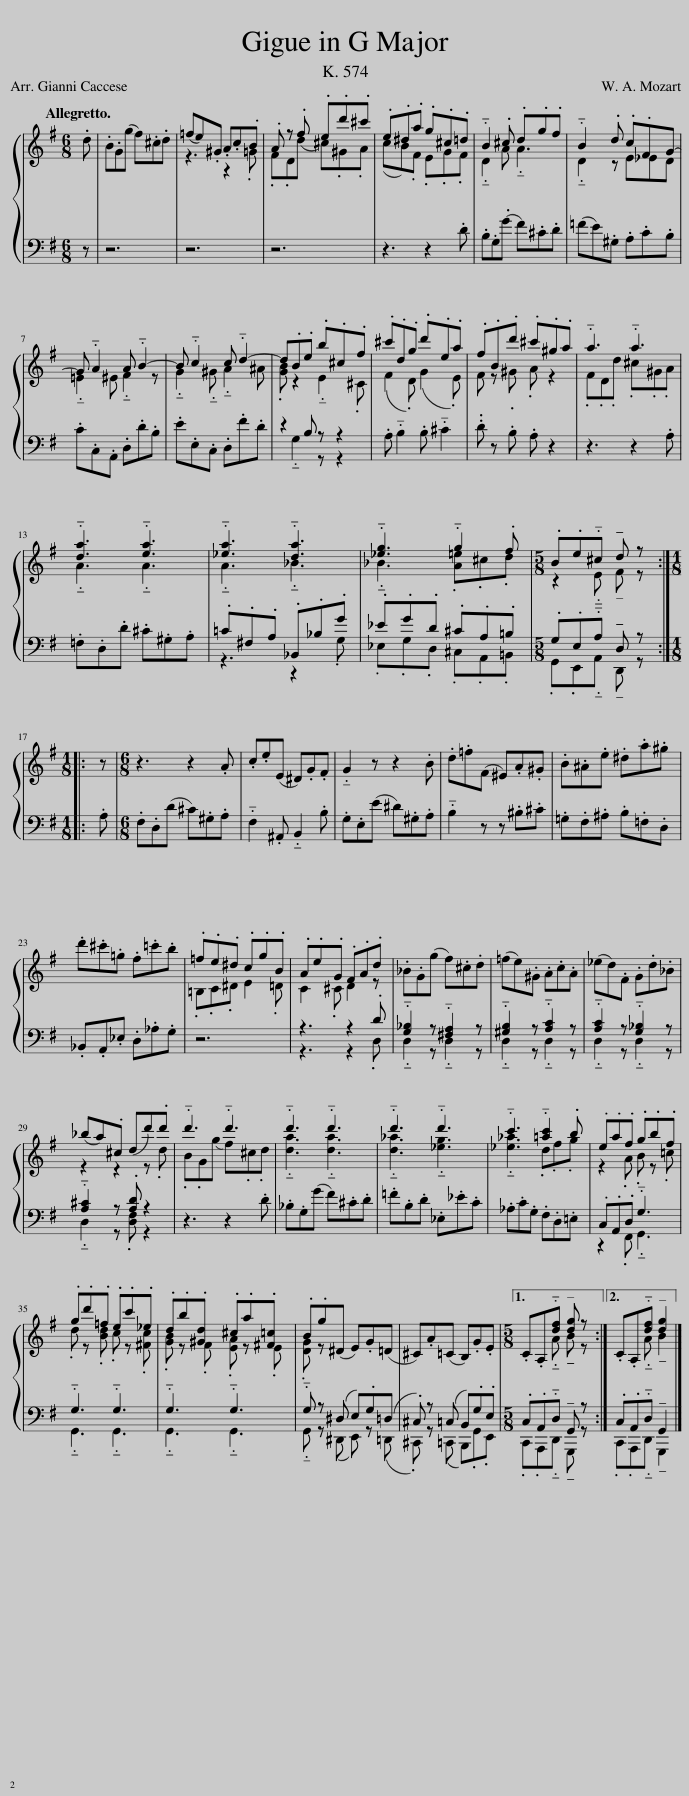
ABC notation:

X:1
%%score { ( 1 3 ) | ( 2 4 ) }
L:1/8
Q:1/4=172
M:6/8
I:linebreak $
K:G
V:1 treble
V:3 treble
V:2 bass
V:4 bass
V:1
 .d | .B.G(g f).^c.d | (=fe).^G .A.c.B | .A z .f .e.d'.^c' | .e.^d.a .g.^c.=d | %5
 !tenuto!.B2 .^c .d.g.f | !tenuto!.B2 .d .c.FG- |$ G !tenuto!.A2 A !tenuto!.B2- | B !tenuto!.c2 c !tenuto!.d2- | d.B.e .b.^c.f | %10
 .^c'.d.g .d'.e.a | .f.B.d' .^c'.^g.a | !tenuto!.a3 !tenuto!.a3 |$ !tenuto!.[da]3 !tenuto!.[ea]3 | !tenuto!.[_ea]3 !tenuto!.[da]3 | %15
 !tenuto!.[_eg]3 !tenuto!.g2 .f |[M:5/8] .B.e!tenuto!.^c !tenuto!d z ::$[M:1/8] z |[M:6/8] z3 z2 .A | .c.e(E ^D).G.F | %20
 !tenuto!.G2 z z2 .B | .d.=f(F ^E).A.^G | .B.^A.e .^d.a.^g |$ .d'.^c'.=g .f.=c'.b | .=f.e.^d .c.g.B | %25
 .A.e.G .F.A.d | ._B.G(g f).^c.d | (=fe).^G .A.c.A | (_ed).F .G.d._B |$ (_ba).^c (dd').d' | %30
 !tenuto!.d'3 !tenuto!.d'3 | !tenuto!.d'3 !tenuto!.d'3 | !tenuto!.d'3 !tenuto!.d'3 | !tenuto!.c'3 !tenuto!.[=ac']2 .b | .e.a.f .g.b.f |$ %35
 .g.d'.=f .e.c'._e | .d.b.[^Gd] .^c.a.[^F=c] | .B.g(^D E).G(=D | ^C).A(=C B,).G.E |1[M:5/8] .C.A,!tenuto!.[df] !tenuto![dg] z :|2 %40
 .C.A,!tenuto!.[df] !tenuto![dg]2 |] %41
V:2
 z | z6 | z6 | z6 | z3 z2 .D | %5
 .B,.G,(G F).^C.D | (=FE).^G, .A,.C.B, |$ .C.C,.A,, .D,.D.B, | .E.E,.C, .D,.F.D | z2 B, z z2 | %10
 .A, !tenuto!.B,2 .B, !tenuto!.^C2 | .D z .B, .A, z2 | z3 z2 .A, |$ .=F,.D,.D .^C.^G,.A, | .=C.^F,.A, ._B,,._B,.G | %15
 ._E.G.D .^C.A,.=B, |[M:5/8] .G,.E,!tenuto!.A, !tenuto!D, z ::$[M:1/8] .A, |[M:6/8] .F,.D,(D ^C).^G,.A, | !tenuto!.F,2 .^A,, !tenuto!.B,,2 .B, | %20
 .G,.E,(E ^D).^G,.A, | !tenuto!.B,2 z z .^B,.^C | .=G,.F,.^A, .B,.=F,.D, |$ ._B,,.A,,._E, .D,._A,.G, | z6 | %25
 z3 z2 .D | !tenuto!.[G,_B,]2 z !tenuto!.[^F,A,]2 z | !tenuto!.[^G,B,]2 z !tenuto!.[A,C]2 z | !tenuto!.[A,C]2 z !tenuto!.[G,_B,]2 z |$ !tenuto!.[A,^C]2 z .[A,D] z2 | %30
 z3 z2 .D | ._B,.G,(G F).^C.D | .=F.B,.D ._E,._E.C | ._A,.C.G, .F,.D,.=E, | .C,.A,,.D, !tenuto!.G,3 |$ %35
 !tenuto!.G,3 !tenuto!.G,3 | !tenuto!.G,3 !tenuto!.G,3 | !tenuto!.G, z (^D, E,).G,(=D, | .^C,) z (=C, B,,).G,.E, |1[M:5/8] .C,.A,,!tenuto!.D, !tenuto!G,, z :|2 %40
 .C,.A,,!tenuto!.D, !tenuto!G,,2 |] %41
V:3
 x | x6 | z3 z2 .=G | .F.D(d ^c).^G.A | (cB).F .E.G.F | %5
 !tenuto!.D2 .A !tenuto!.A3 | !tenuto!.D2 z E_ED |$ !tenuto!.=E2 ^E !tenuto!.F2 z | !tenuto!.G2 !tenuto!.^G !tenuto!.A2 ^A | .[GB] z2 !tenuto!.E2 .^C | %10
 (F2 .D) (G2 .E) | .F z .^G .A z2 | .F.D.d .^c.^G.A |$ !tenuto!.A3 !tenuto!.A3 | !tenuto!.A3 !tenuto!._B3 | %15
 !tenuto!._B3 .[A=e].^c.d |[M:5/8] z2 !tenuto!.E !tenuto!F z ::$[M:1/8] x |[M:6/8] x6 | x6 | %20
 x6 | x6 | x6 |$ x6 | .=B,.C.^D E2 .=D | %25
 C2 .^C D2 z | x6 | x6 | x6 |$ z2 z2 z .d | %30
 .B.G(g f).^c.d | !tenuto!.[da]3 !tenuto!.[da]3 | !tenuto!.[d_a]3 !tenuto!.[_eg]3 | !tenuto!.[_e_a]3 .d.f.g | z2 .A .B z .=c |$ %35
 .d z .[Bd] .c z .[^Fc] | .[GB] z .F .[EA] z .E | .[DG] z x4 | x6 |1[M:5/8] x2 !tenuto!.A !tenuto!B z :|2 %40
 x2 !tenuto!.A !tenuto!B2 |] %41
V:4
 x | x6 | x6 | x6 | x6 | %5
 x6 | x6 |$ x6 | x6 | x !tenuto!.G,2 z z2 | %10
 x6 | x6 | x6 |$ x6 | z3 z2 .G, | %15
 ._E,.G,.D, .^C,.A,,.=B,, |[M:5/8] .G,,.E,,!tenuto!.A,, !tenuto!D,, z ::$[M:1/8] x |[M:6/8] x6 | x6 | %20
 x6 | x6 | x6 |$ x6 | x6 | %25
 z3 z2 .D, | !tenuto!.D,2 z !tenuto!.D,2 z | !tenuto!.D,2 z !tenuto!.D,2 z | !tenuto!.D,2 z !tenuto!.D,2 z |$ !tenuto!.D,2 z .[D,F,] z2 | %30
 x6 | x6 | x6 | x6 | z2 .F,, !tenuto!.G,,3 |$ %35
 !tenuto!.G,,3 !tenuto!.G,,3 | !tenuto!.G,,3 !tenuto!.G,,3 | !tenuto!.G,, z (^D,, E,,) z (=D,, | .^C,,) z (=C,, B,,,).G,,.E,, |1[M:5/8] .C,,.A,,,!tenuto!.D,, !tenuto!G,,, z :|2 %40
 .C,,.A,,,!tenuto!.D,, !tenuto!G,,,2 |] %41
